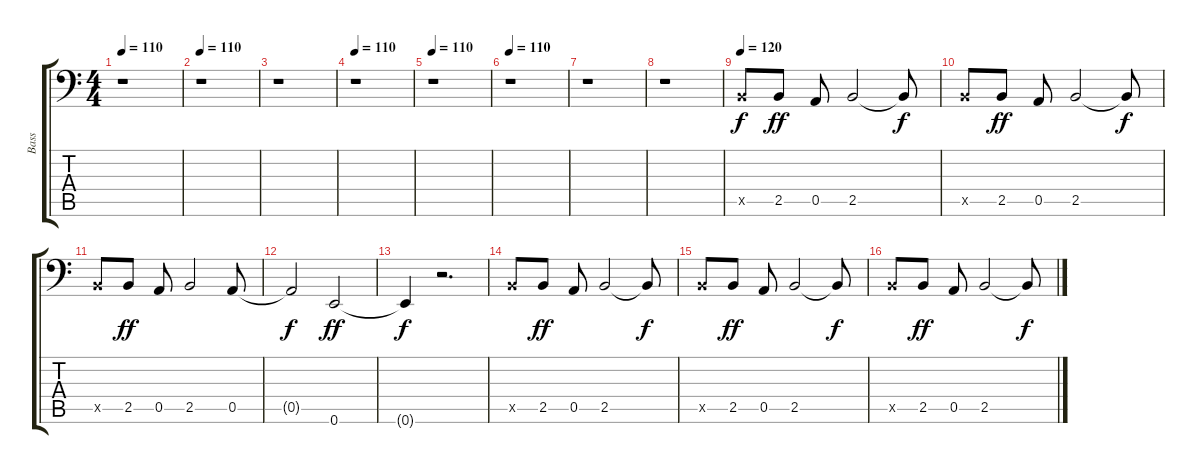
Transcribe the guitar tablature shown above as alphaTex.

\track ("Bass" "Bass") {instrument electricbassfinger}
\staff {score tabs}
\tuning (E3 B2 G2 D2 A1 E1) {hide}
\ts (4 4)
\tempo 110
\clef f4
\ks c
r.1{dy f} |
\tempo 110
r.1 |
r.1 |
\tempo 110
r.1 |
\tempo 110
r.1 |
\tempo 110
r.1 |
r.1 |
r.1 |
\tempo 120
2.5{x}.8 2.5.8{dy ff} 0.5.8 2.5.2 2.5{t}.8{dy f} |
2.5{x}.8 2.5.8{dy ff} 0.5.8 2.5.2 2.5{t}.8{dy f} |
2.5{x}.8 2.5.8{dy ff} 0.5.8 2.5.2 0.5.8 |
0.5{t}.2{dy f} 0.6.2{dy ff} |
0.6{t}.4{dy f} r.2{d} |
2.5{x}.8 2.5.8{dy ff} 0.5.8 2.5.2 2.5{t}.8{dy f} |
2.5{x}.8 2.5.8{dy ff} 0.5.8 2.5.2 2.5{t}.8{dy f} |
2.5{x}.8 2.5.8{dy ff} 0.5.8 2.5.2 2.5{t}.8{dy f}
